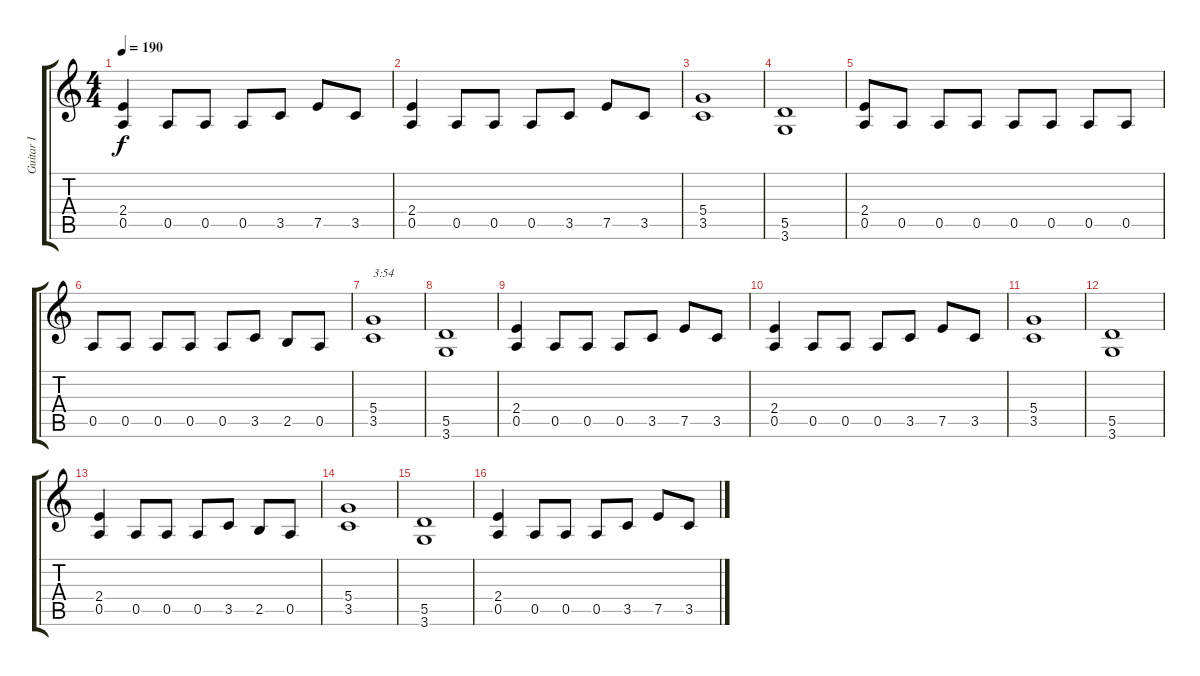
\track ("Guitar I" "Guitar I") {instrument distortionguitar}
\staff {score tabs}
\tuning (E4 B3 G3 D3 A2 E2) {hide}
\ts (4 4)
\tempo 190
\clef g2
\ks c
(2.4 0.5).4{dy f} 0.5.8 0.5.8 0.5.8 3.5.8 7.5.8 3.5.8 |
(2.4 0.5).4 0.5.8 0.5.8 0.5.8 3.5.8 7.5.8 3.5.8 |
(5.4 3.5).1 |
(5.5 3.6).1 |
(2.4 0.5).8 0.5.8 0.5.8 0.5.8 0.5.8 0.5.8 0.5.8 0.5.8 |
0.5.8 0.5.8 0.5.8 0.5.8 0.5.8 3.5.8 2.5.8 0.5.8 |
(5.4 3.5).1{txt "3:54"} |
(5.5 3.6).1 |
(2.4 0.5).4 0.5.8 0.5.8 0.5.8 3.5.8 7.5.8 3.5.8 |
(2.4 0.5).4 0.5.8 0.5.8 0.5.8 3.5.8 7.5.8 3.5.8 |
(5.4 3.5).1 |
(5.5 3.6).1 |
(2.4 0.5).4 0.5.8 0.5.8 0.5.8 3.5.8 2.5.8 0.5.8 |
(5.4 3.5).1 |
(5.5 3.6).1 |
(2.4 0.5).4 0.5.8 0.5.8 0.5.8 3.5.8 7.5.8 3.5.8
